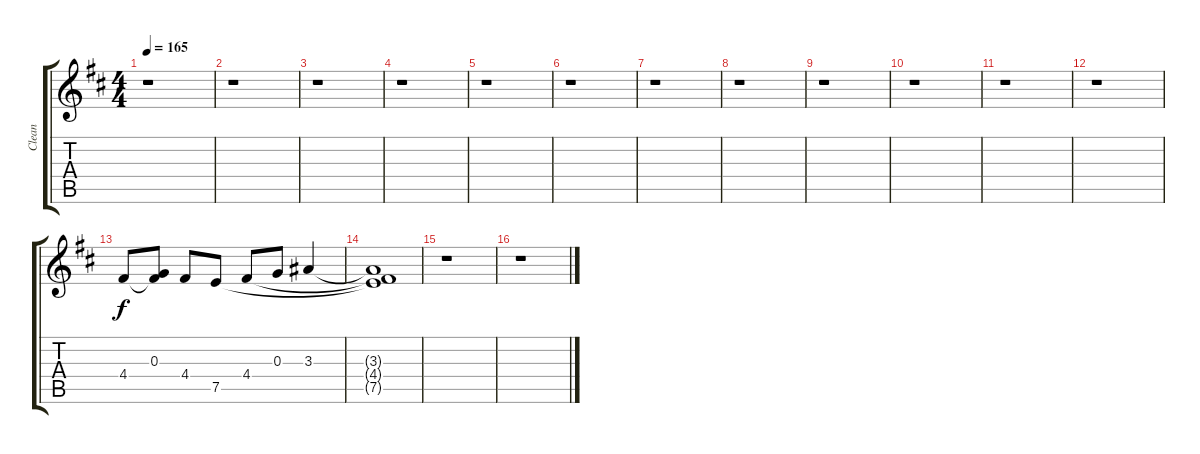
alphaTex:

\track ("Clean" "Clean") {instrument acousticguitarsteel}
\staff {score tabs}
\tuning (E4 B3 G3 D3 A2 E2) {hide}
\ts (4 4)
\tempo 165
\clef g2
\ks bminor
r.1{dy f} |
r.1 |
r.1 |
r.1 |
r.1 |
r.1 |
r.1 |
r.1 |
r.1 |
r.1 |
r.1 |
r.1 |
4.4.8 (0.3 4.4{t}).8 4.4.8 7.5.8 4.4.8 0.3.8 3.3.4 |
(3.3{t} 4.4{t} 7.5{t}).1 |
r.1 |
r.1
